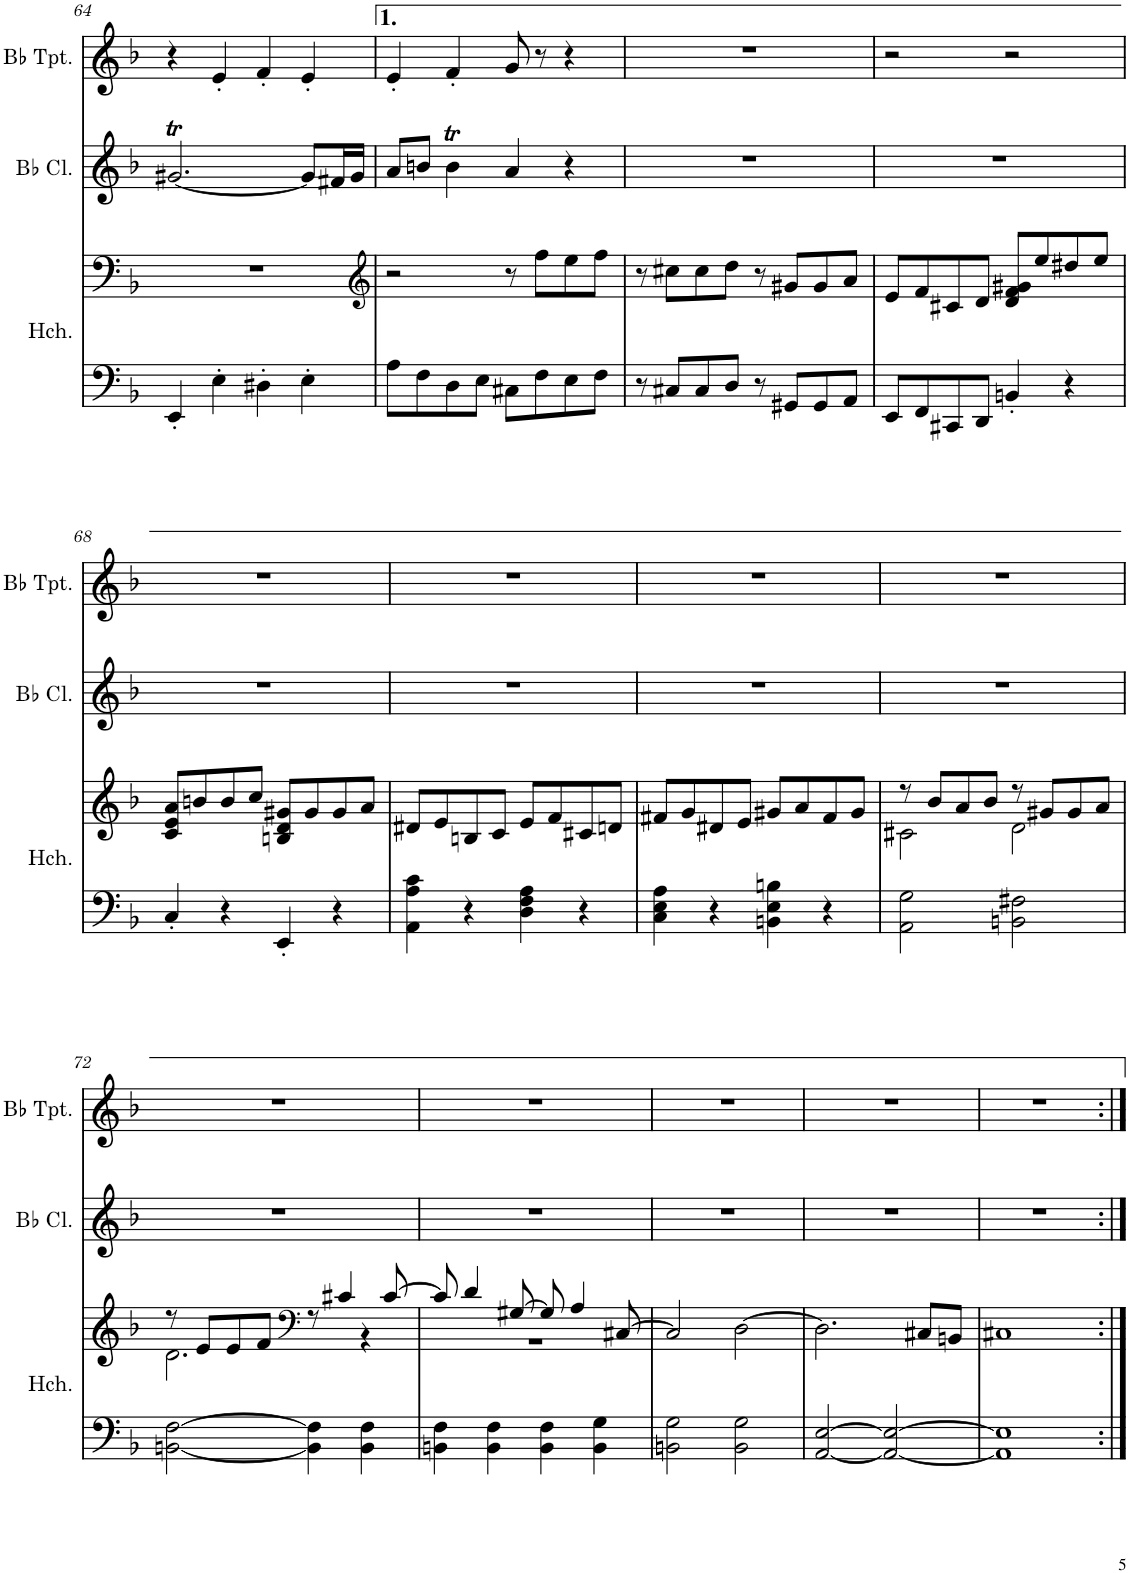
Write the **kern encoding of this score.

**kern	**kern	**kern	**kern
*part3	*part3	*part2	*part1
*staff4	*staff3	*staff2	*staff1
*I"Harpsichord	*	*I"Bb Clarinet	*I"Bb Trumpet
*I'Hch.	*	*I'Bb Cl.	*I'Bb Tpt.
!!LO:PB:g=z
*clefF4	*clefF4	*clefG2	*clefG2
*	*	*ITrd1c2	*ITrd1c2
*k[b-]	*k[b-]	*k[b-]	*k[b-]
*M4/4	*M4/4	*M4/4	*M4/4
=64	=64	=64	=64
4EE'/	1r	[2.g#Xt/	4r
4E'\	.	.	4e'/
4D#X'\	.	.	4f'/
4E'\	.	8g#/L]	4e'/
.	.	16f#X/L	.
.	.	16g#/JJ	.
=65	=65	=65	=65
*	*clefG2	*	*
8A\L	2r	8a/L	4e'/
8F\	.	8bn/J	.
8D\	.	4bt\	4f'/
8E\J	.	.	.
8C#X\L	8r	4a/	8g/
8F\	8ff\L	.	8r
8E\	8ee\	4r	4r
8F\J	8ff\J	.	.
=66	=66	=66	=66
8r	8r	1r	1r
8C#X/L	8cc#X\L	.	.
8C#/	8cc#\	.	.
8D/J	8dd\J	.	.
8r	8r	.	.
8GG#X/L	8g#X/L	.	.
8GG#/	8g#/	.	.
8AA/J	8a/J	.	.
=67	=67	=67	=67
8EE/L	8e/L	1r	2r
8FF/	8f/	.	.
8CC#X/	8c#X/	.	.
8DD/J	8d/J	.	.
4BBn'/	8d/ 8f/ 8g#X/L	.	2r
.	8ee/	.	.
4r	8dd#X/	.	.
.	8ee/J	.	.
!!LO:LB:g=z
=68	=68	=68	=68
4C'/	8c/ 8e/ 8a/L	1r	1r
.	8bn/	.	.
4r	8b/	.	.
.	8cc/J	.	.
4EE'/	8Bn/ 8d/ 8g#X/L	.	.
.	8g#/	.	.
4r	8g#/	.	.
.	8a/J	.	.
=69	=69	=69	=69
4AA\ 4A\ 4c\	8d#X/L	1r	1r
.	8e/	.	.
4r	8Bn/	.	.
.	8c/J	.	.
4D\ 4F\ 4A\	8e/L	.	.
.	8f/	.	.
4r	8c#X/	.	.
.	8dn/J	.	.
=70	=70	=70	=70
4C\ 4E\ 4A\	8f#X/L	1r	1r
.	8g/	.	.
4r	8d#X/	.	.
.	8e/J	.	.
4BBn\ 4E\ 4Bn\	8g#X/L	.	.
.	8a/	.	.
4r	8f#/	.	.
.	8g#/J	.	.
=71	=71	=71	=71
*	*^	*	*
2AA\ 2G\	8r	2c#X\	1r	1r
.	8b-/L	.	.	.
.	8a/	.	.	.
.	8b-/J	.	.	.
2BBn\ 2F#X\	8r	2d\	.	.
.	8g#X/L	.	.	.
.	8g#/	.	.	.
.	8a/J	.	.	.
!!LO:LB:g=z
=72	=72	=72	=72	=72
[2BBn\ [2F\	8r	2.d\	1r	1r
.	8e/L	.	.	.
.	8e/	.	.	.
.	8f/J	.	.	.
*	*clefF4	*	*	*
4BB\] 4F\]	8r	.	.	.
.	4c#X/	.	.	.
4BB\ 4F\	.	4r	.	.
.	[8c#/	.	.	.
=73	=73	=73	=73	=73
4BBn\ 4F\	8c#/]	1r	1r	1r
.	4d/	.	.	.
4BB\ 4F\	.	.	.	.
.	[8G#X/	.	.	.
4BB\ 4F\	8G#/]	.	.	.
.	4A/	.	.	.
4BB\ 4G\	.	.	.	.
.	[8C#X/	.	.	.
*	*v	*v	*	*
=74	=74	=74	=74
2BBn\ 2G\	2C#/]	1r	1r
2BB\ 2G\	[2D\	.	.
=75	=75	=75	=75
[2AA/ [2E/	2.D\]	1r	1r
2AA/_ 2E/_	.	.	.
.	8C#X/L	.	.
.	8BBn/J	.	.
=76	=76	=76	=76
1AA] 1E]	1C#X	1r	1r
=:|!	=:|!	=:|!	=:|!
*-	*-	*-	*-
